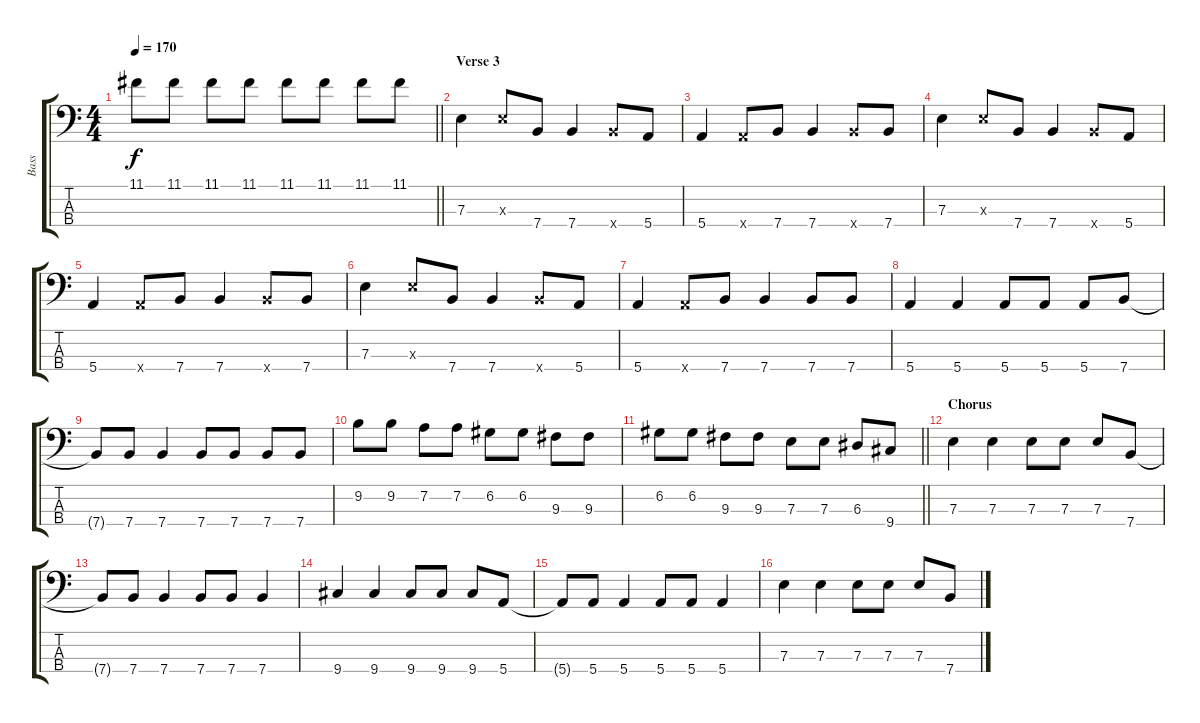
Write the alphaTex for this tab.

\track ("Bass" "Bass") {instrument electricbassfinger}
\staff {score tabs}
\tuning (G2 D2 A1 E1) {hide}
\ts (4 4)
\tempo 170
\clef f4
\barLineRight lightlight
\ks c
11.1.8{dy f} 11.1.8 11.1.8 11.1.8 11.1.8 11.1.8 11.1.8 11.1.8 |
\section ("" "Verse 3")
7.3.4{instrument electricbasspick} 7.3{x}.8 7.4.8 7.4.4 7.4{x}.8 5.4.8 |
5.4.4 5.4{x}.8 7.4.8 7.4.4 7.4{x}.8 7.4.8 |
7.3.4 7.3{x}.8 7.4.8 7.4.4 7.4{x}.8 5.4.8 |
5.4.4 5.4{x}.8 7.4.8 7.4.4 7.4{x}.8 7.4.8 |
7.3.4 7.3{x}.8 7.4.8 7.4.4 7.4{x}.8 5.4.8 |
5.4.4 5.4{x}.8 7.4.8 7.4.4 7.4.8 7.4.8 |
5.4.4 5.4.4 5.4.8 5.4.8 5.4.8 7.4.8 |
7.4{t}.8 7.4.8 7.4.4 7.4.8 7.4.8 7.4.8 7.4.8 |
9.2.8 9.2.8 7.2.8 7.2.8 6.2.8 6.2.8 9.3.8 9.3.8 |
\barLineRight lightlight
6.2.8 6.2.8 9.3.8 9.3.8 7.3.8 7.3.8 6.3.8 9.4.8 |
\section ("" "Chorus")
7.3.4 7.3.4 7.3.8 7.3.8 7.3.8 7.4.8 |
7.4{t}.8 7.4.8 7.4.4 7.4.8 7.4.8 7.4.4 |
9.4.4 9.4.4 9.4.8 9.4.8 9.4.8 5.4.8 |
5.4{t}.8 5.4.8 5.4.4 5.4.8 5.4.8 5.4.4 |
7.3.4 7.3.4 7.3.8 7.3.8 7.3.8 7.4.8
